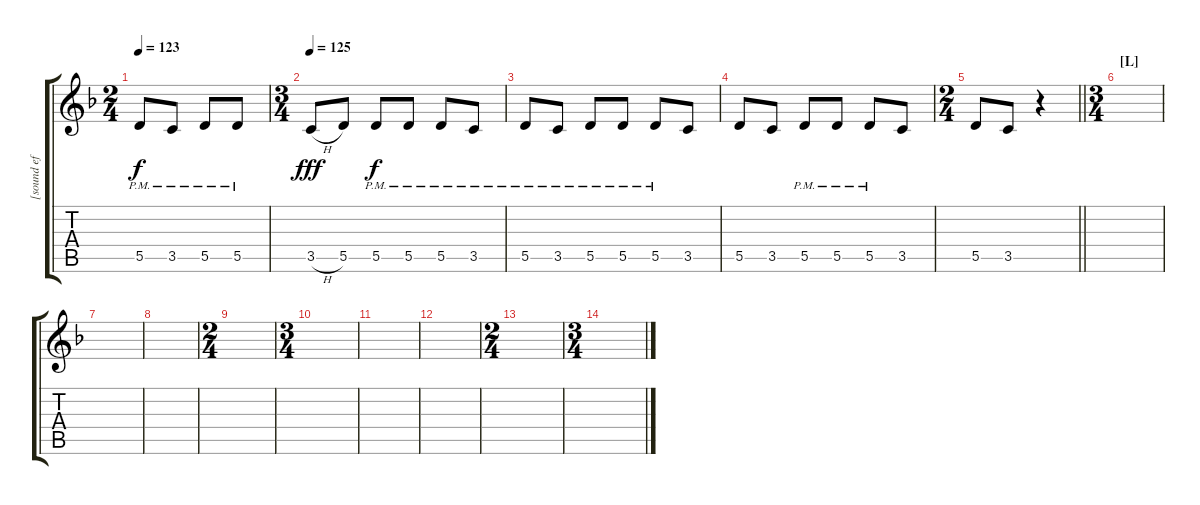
\track (" [sound effects]" " [sound ef") {instrument electricguitarclean}
\staff {score tabs}
\tuning (E4 B3 G3 D3 A2 D2) {hide}
\ts (2 4)
\tempo 123
\clef g2
\ks dminor
5.5{pm}.8{dy f} 3.5{pm}.8 5.5{pm}.8 5.5{pm}.8 |
\ts (3 4)
\tempo 125
3.5{h}.8{dy fff} 5.5.8 5.5{pm}.8{dy f} 5.5{pm}.8 5.5{pm}.8 3.5{pm}.8 |
5.5{pm}.8 3.5{pm}.8 5.5{pm}.8 5.5{pm}.8 5.5{pm}.8 3.5.8 |
5.5.8 3.5.8 5.5{pm}.8 5.5{pm}.8 5.5{pm}.8 3.5.8{instrument distortionguitar} |
\ts (2 4)
\barLineRight lightlight
5.5.8 3.5.8 r.4 |
\ts (3 4)
\section ("" "[L]")
|
|
|
\ts (2 4)
|
\ts (3 4)
|
|
|
\ts (2 4)
|
\ts (3 4)
